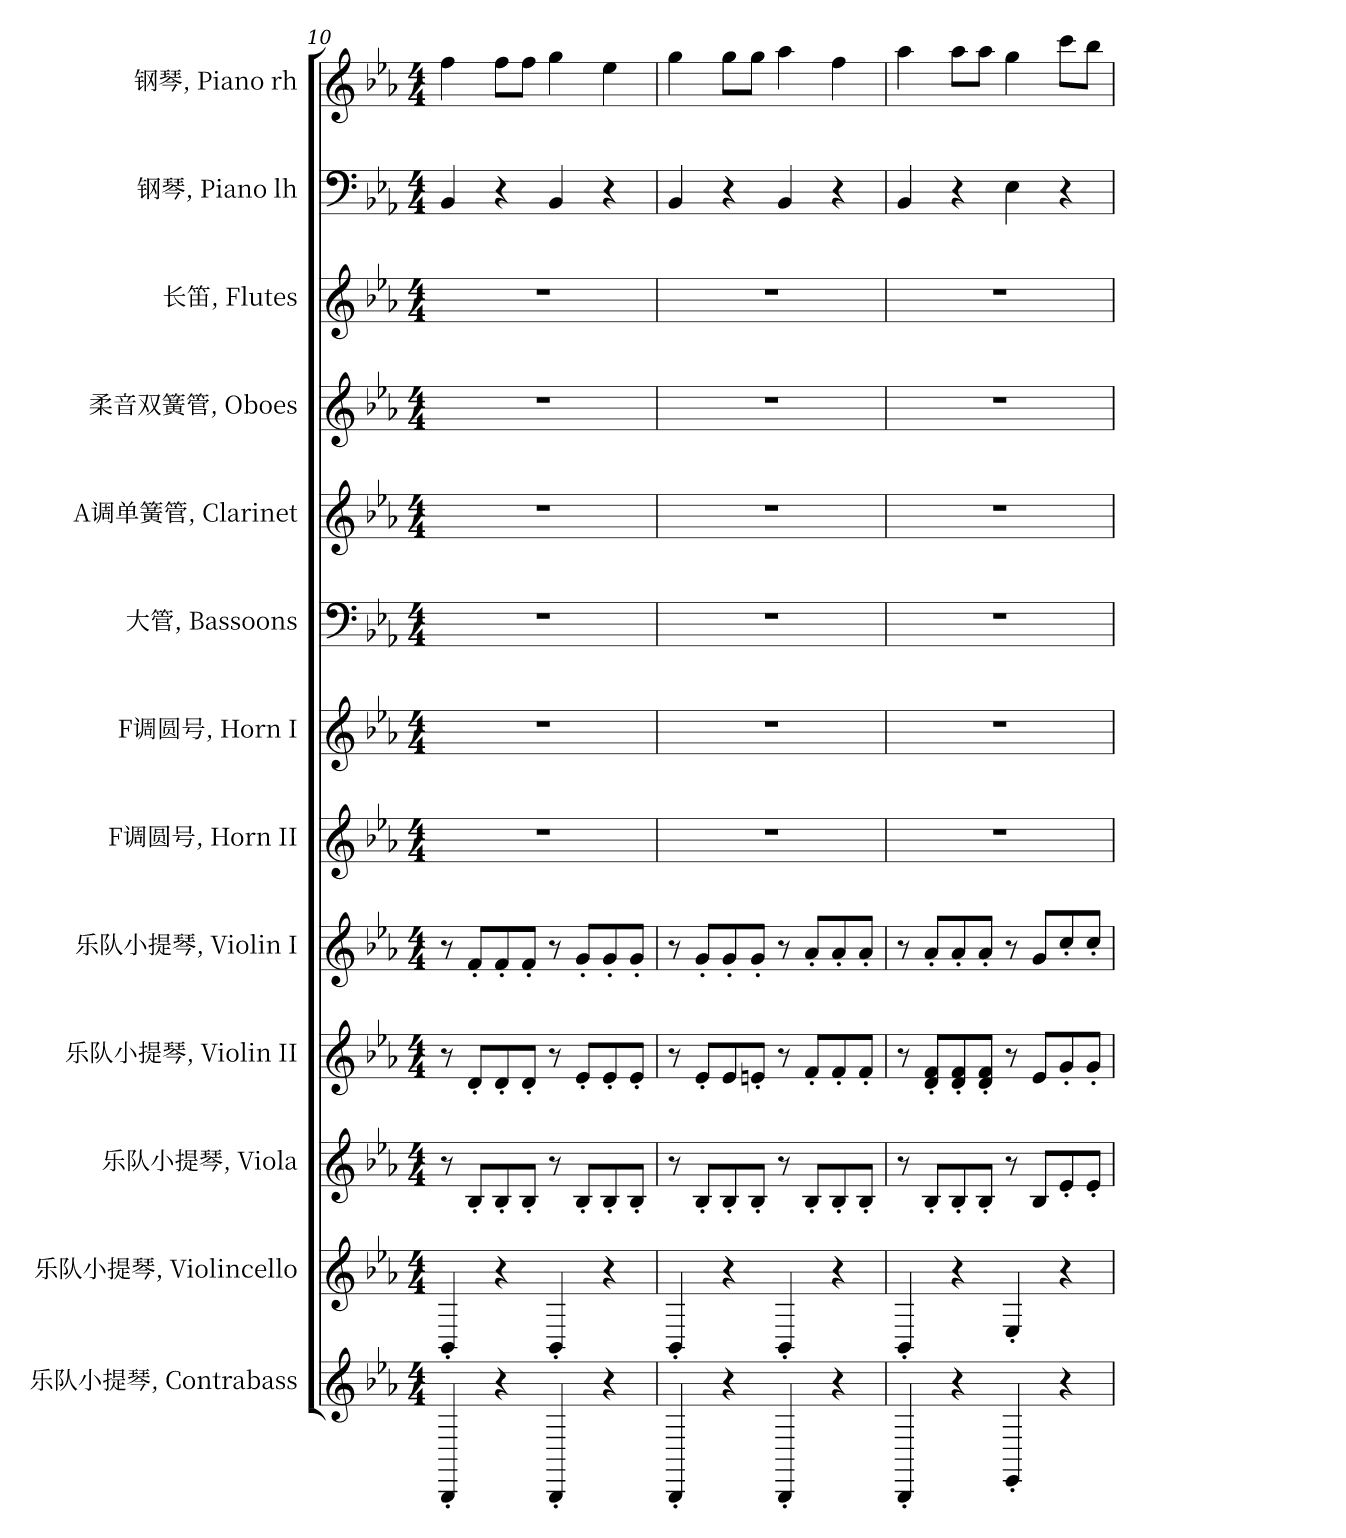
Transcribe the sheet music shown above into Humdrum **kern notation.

**kern	**kern	**kern	**kern	**kern	**kern	**kern	**kern	**kern	**kern	**kern	**kern	**kern
*part13	*part12	*part11	*part10	*part9	*part8	*part7	*part6	*part5	*part4	*part3	*part2	*part1
*staff13	*staff12	*staff11	*staff10	*staff9	*staff8	*staff7	*staff6	*staff5	*staff4	*staff3	*staff2	*staff1
*I"乐队小提琴, Contrabass	*I"乐队小提琴, Violincello	*I"乐队小提琴, Viola	*I"乐队小提琴, Violin II	*I"乐队小提琴, Violin I	*I"F调圆号, Horn II	*I"F调圆号, Horn I	*I"大管, Bassoons	*I"A调单簧管, Clarinet	*I"柔音双簧管, Oboes	*I"长笛, Flutes	*I"钢琴, Piano lh	*I"钢琴, Piano rh
*	*	*	*	*	*I'F Hn.	*I'F Hn.	*I'Bsn.	*I'A Cl.	*	*I'Fl.	*I'Pno.	*I'Pno.
!!LO:PB:g=z
*clefG2	*clefG2	*clefG2	*clefG2	*clefG2	*clefG2	*clefG2	*clefF4	*clefG2	*clefG2	*clefG2	*clefF4	*clefG2
*	*	*	*	*	*ITrd4c7	*ITrd4c7	*	*ITrd2c3	*ITrd2c3	*	*	*
*k[b-e-a-]	*k[b-e-a-]	*k[b-e-a-]	*k[b-e-a-]	*k[b-e-a-]	*k[b-e-a-d-]	*k[b-e-a-d-]	*k[b-e-a-]	*k[]	*k[]	*k[b-e-a-]	*k[b-e-a-]	*k[b-e-a-]
*M4/4	*M4/4	*M4/4	*M4/4	*M4/4	*M4/4	*M4/4	*M4/4	*M4/4	*M4/4	*M4/4	*M4/4	*M4/4
=10	=10	=10	=10	=10	=10	=10	=10	=10	=10	=10	=10	=10
4BBB-'/	4BB-'/	8r	8r	8r	1r	1r	1r	1r	1r	1r	4BB-/	4ff\
.	.	8B-'/L	8d'/L	8f'/L	.	.	.	.	.	.	.	.
4r	4r	8B-'/	8d'/	8f'/	.	.	.	.	.	.	4r	8ff\L
.	.	8B-'/J	8d'/J	8f'/J	.	.	.	.	.	.	.	8ff\J
4BBB-'/	4BB-'/	8r	8r	8r	.	.	.	.	.	.	4BB-/	4gg\
.	.	8B-'/L	8e-'/L	8g'/L	.	.	.	.	.	.	.	.
4r	4r	8B-'/	8e-'/	8g'/	.	.	.	.	.	.	4r	4ee-\
.	.	8B-'/J	8e-'/J	8g'/J	.	.	.	.	.	.	.	.
=11	=11	=11	=11	=11	=11	=11	=11	=11	=11	=11	=11	=11
4BBB-'/	4BB-'/	8r	8r	8r	1r	1r	1r	1r	1r	1r	4BB-/	4gg\
.	.	8B-'/L	8e-'/L	8g'/L	.	.	.	.	.	.	.	.
4r	4r	8B-'/	8e-/	8g'/	.	.	.	.	.	.	4r	8gg\L
.	.	8B-'/J	8en'/J	8g'/J	.	.	.	.	.	.	.	8gg\J
4BBB-'/	4BB-'/	8r	8r	8r	.	.	.	.	.	.	4BB-/	4aa-\
.	.	8B-'/L	8f'/L	8a-'/L	.	.	.	.	.	.	.	.
4r	4r	8B-'/	8f'/	8a-'/	.	.	.	.	.	.	4r	4ff\
.	.	8B-'/J	8f'/J	8a-'/J	.	.	.	.	.	.	.	.
=12	=12	=12	=12	=12	=12	=12	=12	=12	=12	=12	=12	=12
4BBB-'/	4BB-'/	8r	8r	8r	1r	1r	1r	1r	1r	1r	4BB-/	4aa-\
.	.	8B-'/L	8d/' 8f/'L	8a-'/L	.	.	.	.	.	.	.	.
4r	4r	8B-'/	8d/' 8f/'	8a-'/	.	.	.	.	.	.	4r	8aa-\L
.	.	8B-'/J	8d/' 8f/'J	8a-'/J	.	.	.	.	.	.	.	8aa-\J
4EE-'/	4E-'/	8r	8r	8r	.	.	.	.	.	.	4E-\	4gg\
.	.	8B-/L	8e-/L	8g/L	.	.	.	.	.	.	.	.
4r	4r	8e-'/	8g'/	8cc'/	.	.	.	.	.	.	4r	8ccc\L
.	.	8e-'/J	8g'/J	8cc'/J	.	.	.	.	.	.	.	8bb-\J
=	=	=	=	=	=	=	=	=	=	=	=	=
*-	*-	*-	*-	*-	*-	*-	*-	*-	*-	*-	*-	*-
